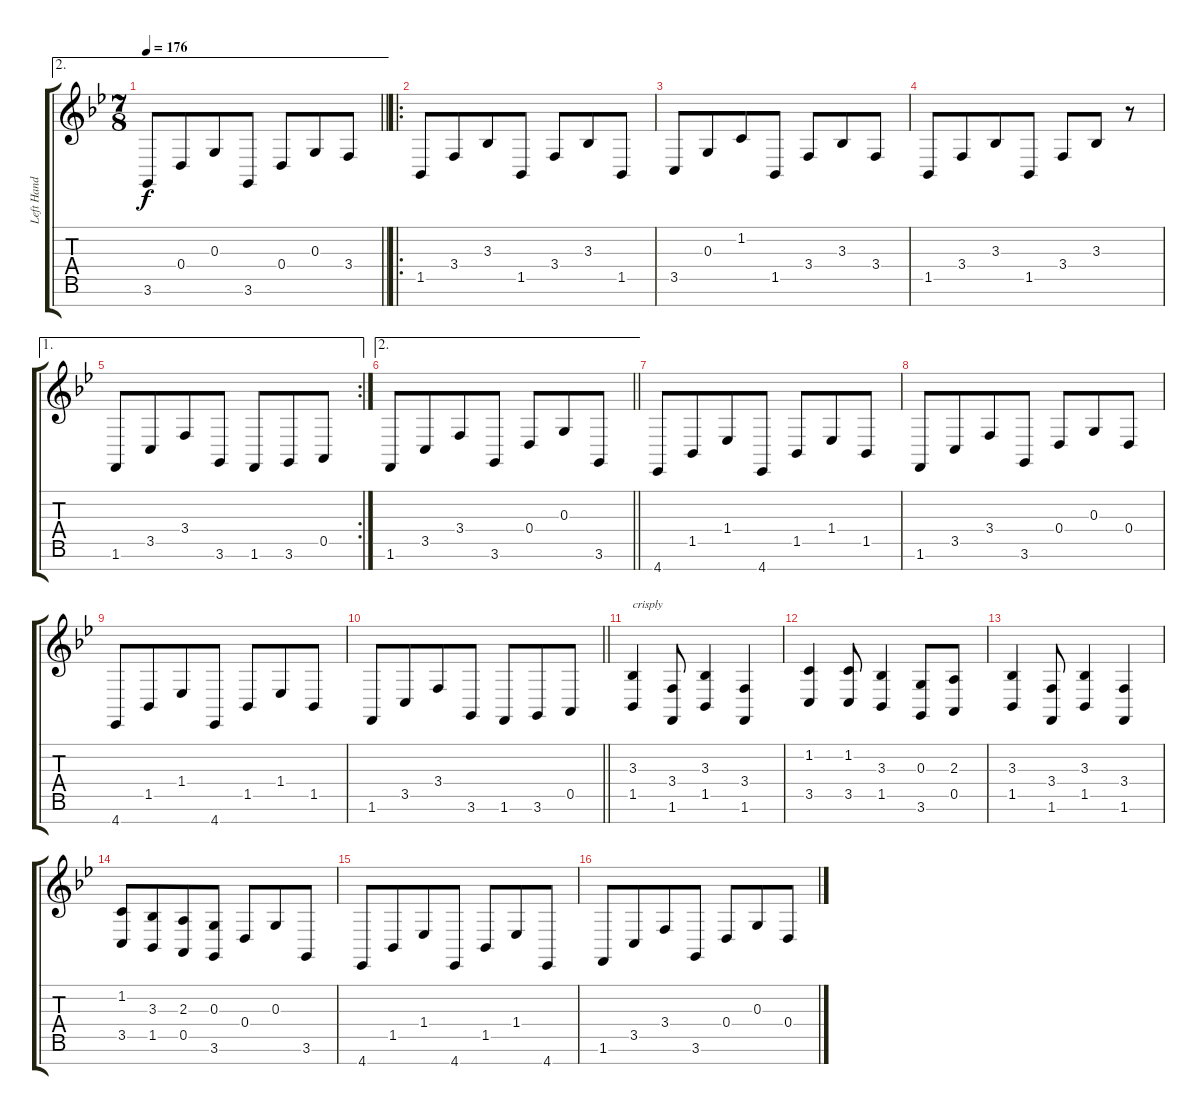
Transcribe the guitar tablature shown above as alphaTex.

\track ("Left Hand" "Left Hand") {instrument acousticgrandpiano}
\staff {score tabs}
\tuning (E4 B3 G3 D3 A2 E2 B1) {hide}
\ae 2
\ts (7 8)
\tempo 176
\clef g2
\barLineRight lightlight
\ks bb
3.6.8{dy f} 0.4.8 0.3.8 3.6.8 0.4.8 0.3.8 3.4.8 |
\ro
1.5.8 3.4.8 3.3.8 1.5.8 3.4.8 3.3.8 1.5.8 |
3.5.8 0.3.8 1.2.8 1.5.8 3.4.8 3.3.8 3.4.8 |
1.5.8 3.4.8 3.3.8 1.5.8 3.4.8 3.3.8 r.8 |
\ae 1
\rc 2
1.6.8 3.5.8 3.4.8 3.6.8 1.6.8 3.6.8 0.5.8 |
\ae 2
\barLineRight lightlight
1.6.8 3.5.8 3.4.8 3.6.8 0.4.8 0.3.8 3.6.8 |
4.7.8 1.5.8 1.4.8 4.7.8 1.5.8 1.4.8 1.5.8 |
1.6.8 3.5.8 3.4.8 3.6.8 0.4.8 0.3.8 0.4.8 |
4.7.8 1.5.8 1.4.8 4.7.8 1.5.8 1.4.8 1.5.8 |
\barLineRight lightlight
1.6.8 3.5.8 3.4.8 3.6.8 1.6.8 3.6.8 0.5.8 |
(3.3 1.5).4{txt "crisply"} (3.4 1.6).8 (3.3 1.5).4 (3.4 1.6).4 |
(1.2 3.5).4 (1.2 3.5).8 (3.3 1.5).4 (0.3 3.6).8 (2.3 0.5).8 |
(3.3 1.5).4 (3.4 1.6).8 (3.3 1.5).4 (3.4 1.6).4 |
(1.2 3.5).8 (3.3 1.5).8 (2.3 0.5).8 (0.3 3.6).8 0.4.8 0.3.8 3.6.8 |
4.7.8 1.5.8 1.4.8 4.7.8 1.5.8 1.4.8 4.7.8 |
1.6.8 3.5.8 3.4.8 3.6.8 0.4.8 0.3.8 0.4.8
